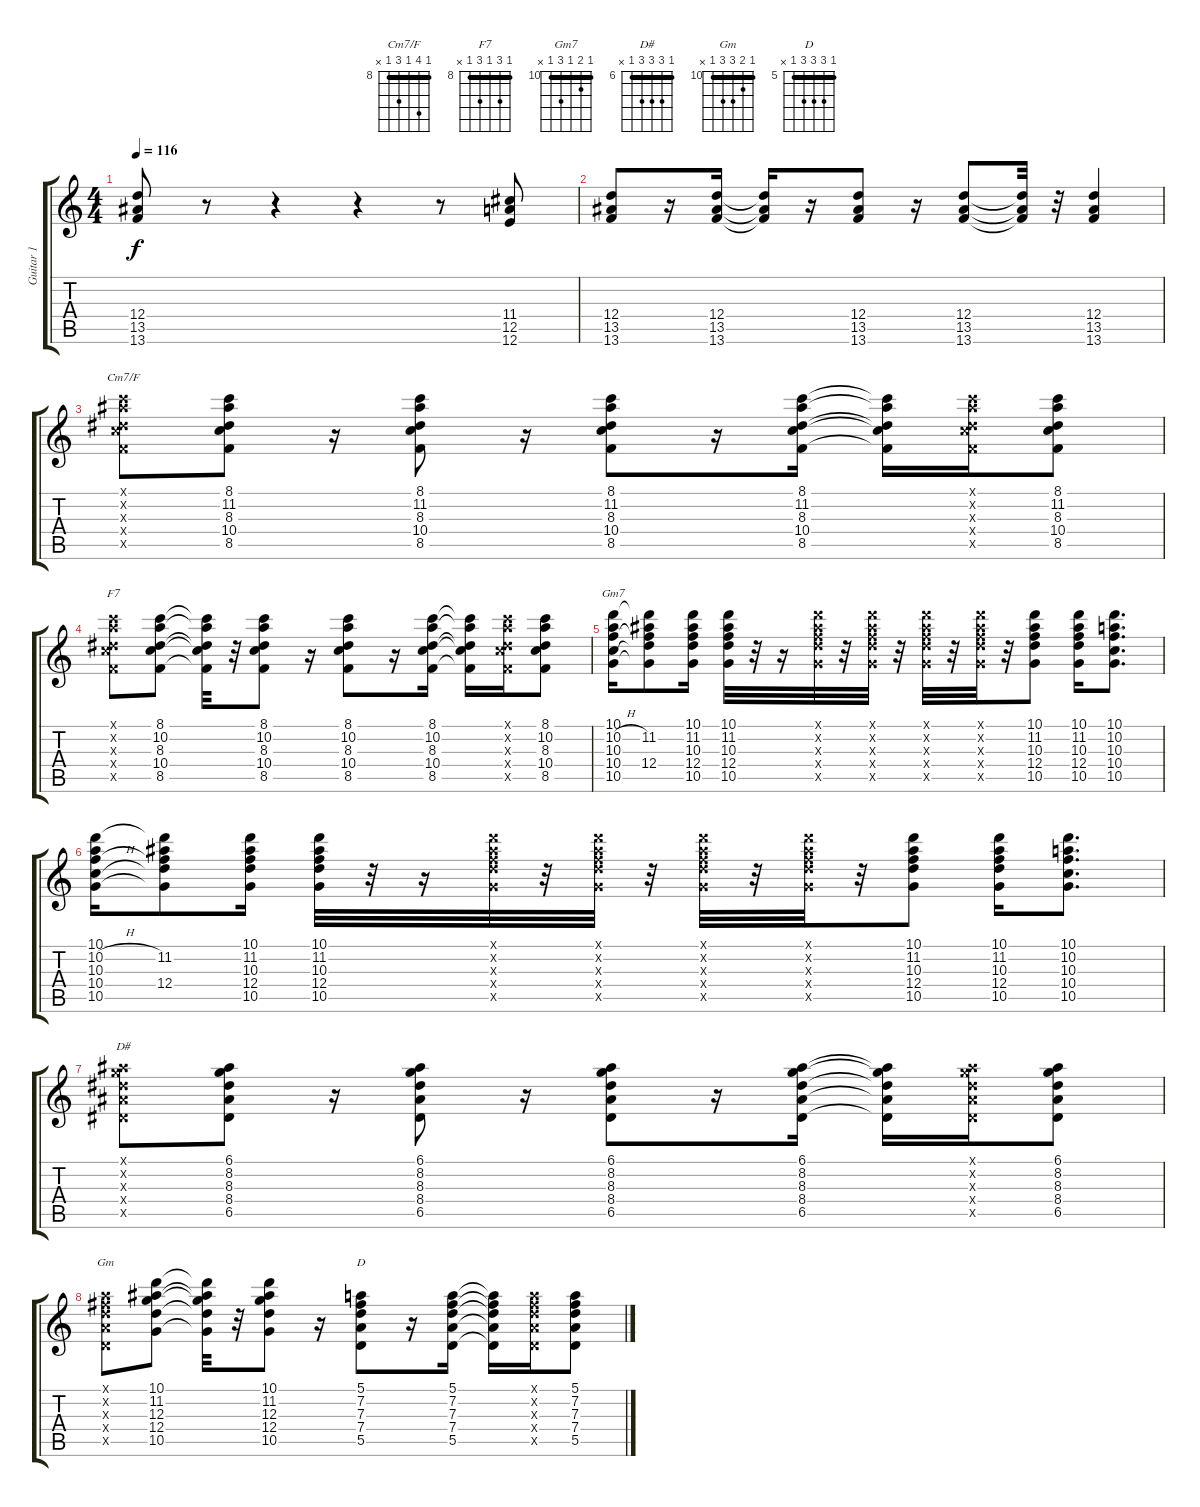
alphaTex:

\track ("Guitar 1" "Guitar 1") {instrument distortionguitar}
\staff {score tabs}
\tuning (E4 B3 G3 D3 A2 E2) {hide}
\chord ("Cm7/F" 8 11 8 10 8 x) {firstfret 8 barre 8}
\chord ("F7" 8 10 8 10 8 x) {firstfret 8 barre 8}
\chord ("Gm7" 10 11 10 12 10 x) {firstfret 10 barre 10}
\chord ("D#" 6 8 8 8 6 x) {firstfret 6 barre 6}
\chord ("Gm" 10 11 12 12 10 x) {firstfret 10 barre 10}
\chord ("D" 5 7 7 7 5 x) {firstfret 5 barre 5}
\ts (4 4)
\tempo 116
\clef g2
\ks c
(12.4 13.5 13.6).8{dy f} r.8 r.4 r.4 r.8 (11.4 12.5 12.6).8 |
(12.4 13.5 13.6).8 r.16 (12.4 13.5 13.6).16 (12.4{t} 13.5{t} 13.6{t}).16 r.16 (12.4 13.5 13.6).8 r.16 (12.4 13.5 13.6).8 (12.4{t} 13.5{t} 13.6{t}).32 r.32 (12.4 13.5 13.6).4 |
(8.1{x} 11.2{x} 8.3{x} 10.4{x} 8.5{x}).8{ch "Cm7/F"} (8.1 11.2 8.3 10.4 8.5).8 r.16 (8.1 11.2 8.3 10.4 8.5).8 r.16 (8.1 11.2 8.3 10.4 8.5).8 r.16 (8.1 11.2 8.3 10.4 8.5).16 (8.1{t} 11.2{t} 8.3{t} 10.4{t} 8.5{t}).16 (8.1{x} 11.2{x} 8.3{x} 10.4{x} 8.5{x}).16 (8.1 11.2 8.3 10.4 8.5).8 |
(8.1{x} 10.2{x} 8.3{x} 10.4{x} 8.5{x}).8{ch "F7"} (8.1 10.2 8.3 10.4 8.5).8 (8.1{t} 10.2{t} 8.3{t} 10.4{t} 8.5{t}).32 r.32 (8.1 10.2 8.3 10.4 8.5).8 r.16 (8.1 10.2 8.3 10.4 8.5).8 r.16 (8.1 10.2 8.3 10.4 8.5).16 (8.1{t} 10.2{t} 8.3{t} 10.4{t} 8.5{t}).16 (8.1{x} 10.2{x} 8.3{x} 10.4{x} 8.5{x}).16 (8.1 10.2 8.3 10.4 8.5).8 |
(10.1 10.2{h} 10.3 10.4{h} 10.5).16{ch "Gm7"} (10.1{t} 11.2 10.3{t} 12.4 10.5{t}).8 (10.1 11.2 10.3 12.4 10.5).16 (10.1 11.2 10.3 12.4 10.5).32 r.32 r.16 (10.1{x} 11.2{x} 10.3{x} 12.4{x} 10.5{x}).32 r.32 (10.1{x} 11.2{x} 10.3{x} 12.4{x} 10.5{x}).32 r.32 (10.1{x} 11.2{x} 10.3{x} 12.4{x} 10.5{x}).32 r.32 (10.1{x} 11.2{x} 10.3{x} 12.4{x} 10.5{x}).32 r.32 (10.1 11.2 10.3 12.4 10.5).8 (10.1 11.2 10.3 12.4 10.5).16 (10.1 10.2 10.3 10.4 10.5).8{d} |
(10.1 10.2{h} 10.3 10.4{h} 10.5).16 (10.1{t} 11.2 10.3{t} 12.4 10.5{t}).8 (10.1 11.2 10.3 12.4 10.5).16 (10.1 11.2 10.3 12.4 10.5).32 r.32 r.16 (10.1{x} 11.2{x} 10.3{x} 12.4{x} 10.5{x}).32 r.32 (10.1{x} 11.2{x} 10.3{x} 12.4{x} 10.5{x}).32 r.32 (10.1{x} 11.2{x} 10.3{x} 12.4{x} 10.5{x}).32 r.32 (10.1{x} 11.2{x} 10.3{x} 12.4{x} 10.5{x}).32 r.32 (10.1 11.2 10.3 12.4 10.5).8 (10.1 11.2 10.3 12.4 10.5).16 (10.1 10.2 10.3 10.4 10.5).8{d} |
(6.1{x} 8.2{x} 8.3{x} 8.4{x} 6.5{x}).8{ch "D#"} (6.1 8.2 8.3 8.4 6.5).8 r.16 (6.1 8.2 8.3 8.4 6.5).8 r.16 (6.1 8.2 8.3 8.4 6.5).8 r.16 (6.1 8.2 8.3 8.4 6.5).16 (6.1{t} 8.2{t} 8.3{t} 8.4{t} 6.5{t}).16 (6.1{x} 8.2{x} 8.3{x} 8.4{x} 6.5{x}).16 (6.1 8.2 8.3 8.4 6.5).8 |
(5.1{x} 7.2{x} 7.3{x} 7.4{x} 5.5{x}).8{ch "Gm"} (10.1 11.2 12.3 12.4 10.5).8 (10.1{t} 11.2{t} 12.3{t} 12.4{t} 10.5{t}).32 r.32 (10.1 11.2 12.3 12.4 10.5).8 r.16 (5.1 7.2 7.3 7.4 5.5).8{ch "D"} r.16 (5.1 7.2 7.3 7.4 5.5).16 (5.1{t} 7.2{t} 7.3{t} 7.4{t} 5.5{t}).16 (5.1{x} 7.2{x} 7.3{x} 7.4{x} 5.5{x}).16 (5.1 7.2 7.3 7.4 5.5).8
